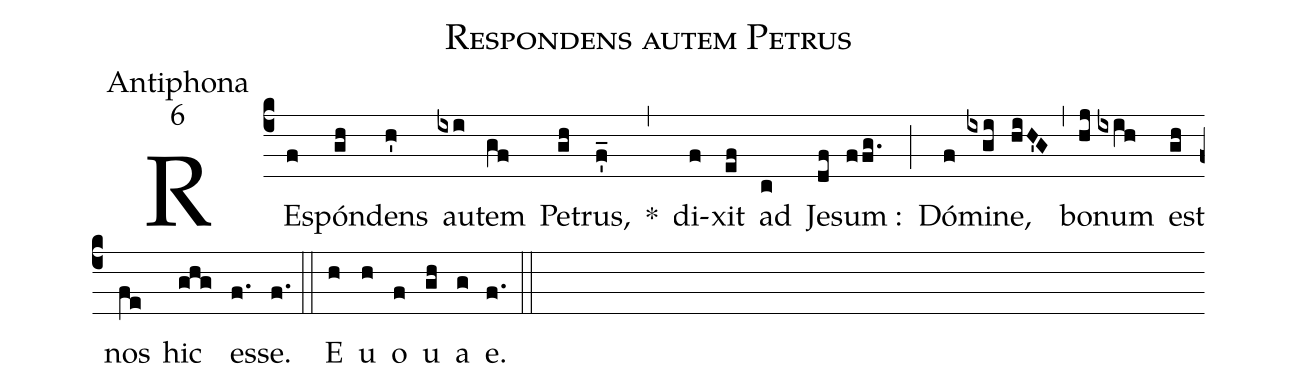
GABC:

name:Respondens autem Petrus;
office-part:Antiphona;
mode:6;
%%
(c4) RE(f)spón(gh)dens(h') au(ixi)tem(gf) Pe(gh)trus,(f'_) *(,) di(f)xit(ef) ad(c) Je(df)sum :(ffg.) (;) Dó(f)<nlba>mi(ixgi)ne,</nlba>(hiH'G) (,) bo(hj)num(ixih) est(gh) nos(fe) hic(ghg) es(f.)se.(f.) (::) <eu>E(h) u(h) o(f) u(gh) a(g) e.</eu>(f.) (::)
